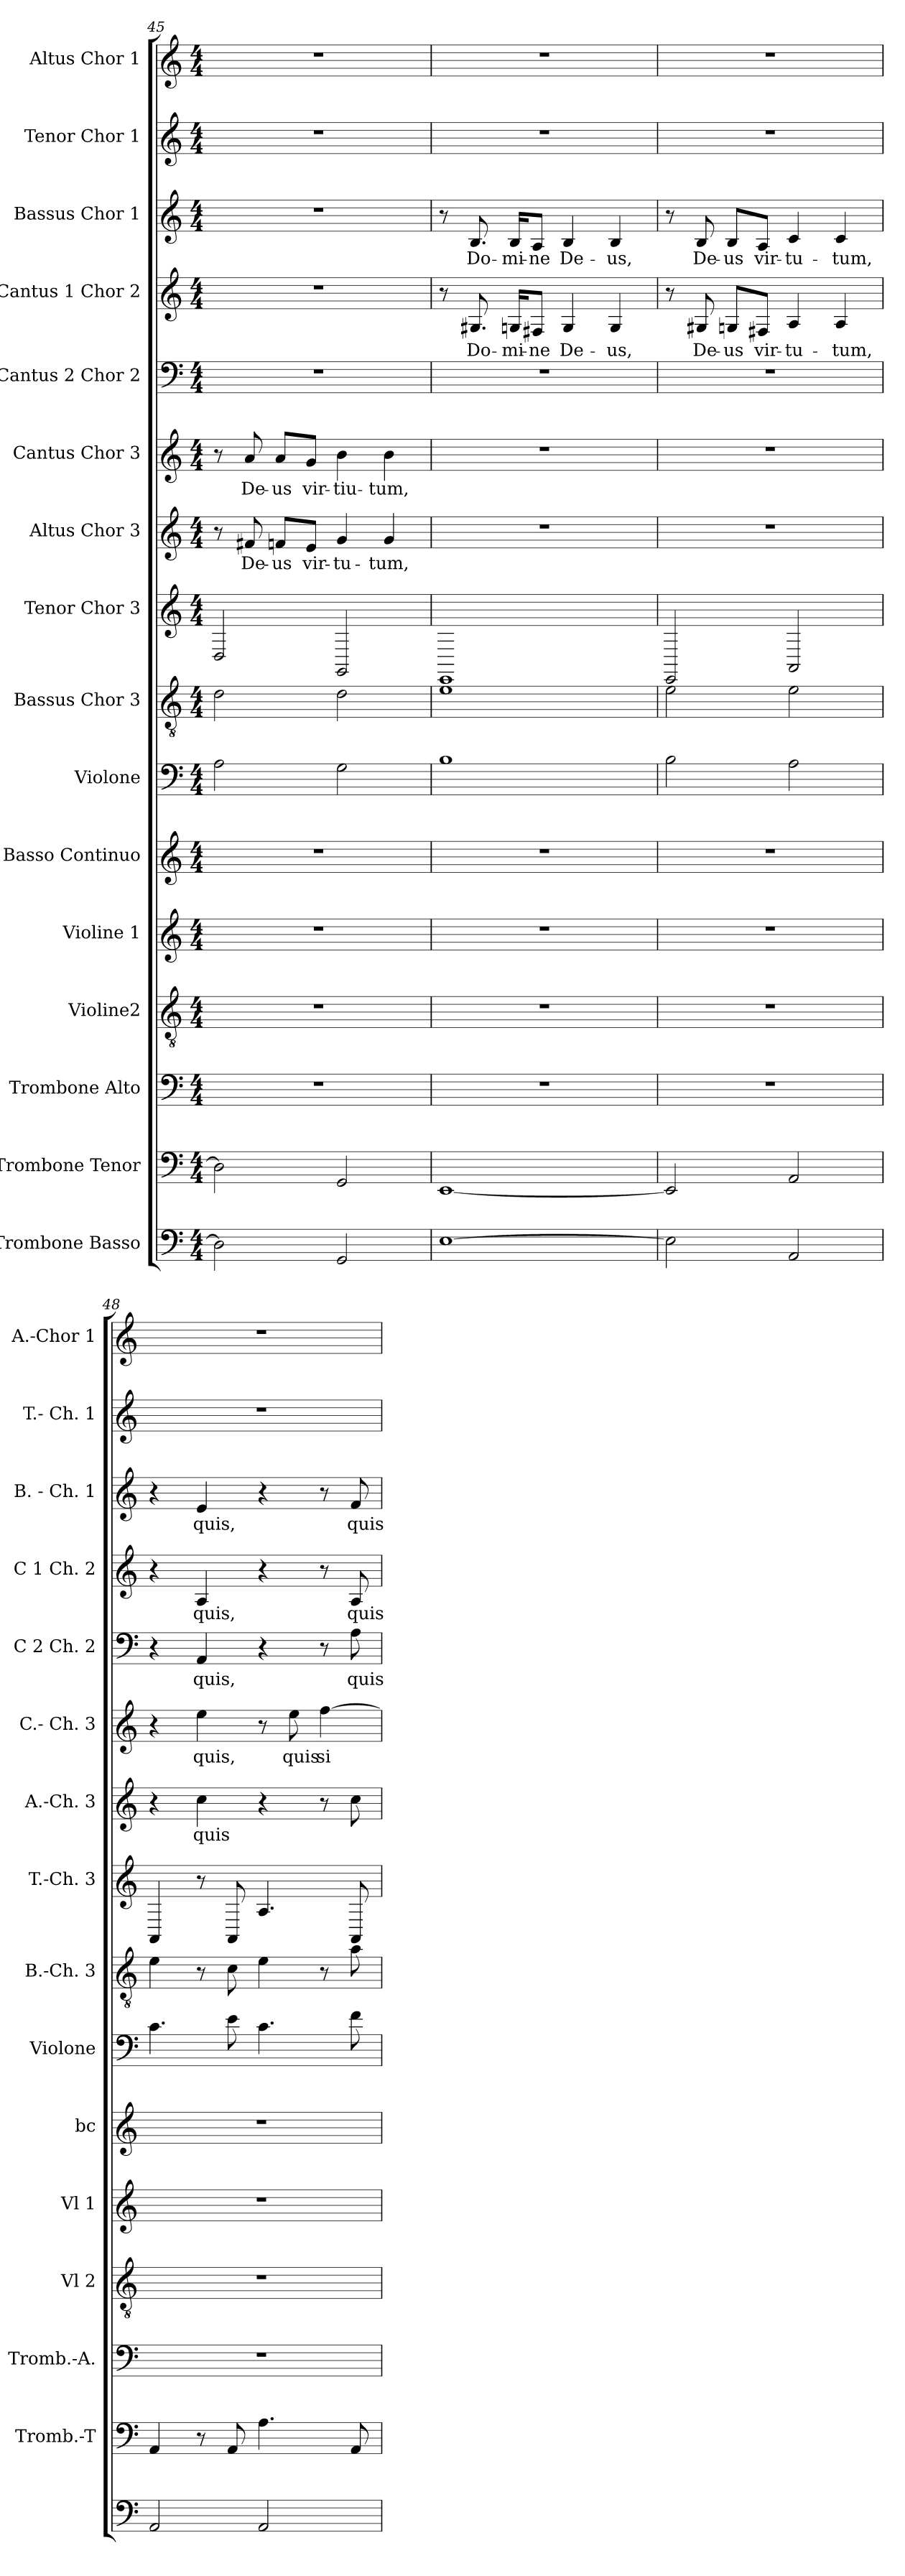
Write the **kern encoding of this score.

**kern	**kern	**kern	**kern	**kern	**kern	**kern	**kern	**kern	**kern	**text	**kern	**text	**kern	**text	**kern	**text	**kern	**text	**kern	**kern
*part16	*part15	*part14	*part13	*part12	*part11	*part10	*part9	*part8	*part7	*part7	*part6	*part6	*part5	*part5	*part4	*part4	*part3	*part3	*part2	*part1
*staff16	*staff15	*staff14	*staff13	*staff12	*staff11	*staff10	*staff9	*staff8	*staff7	*staff7	*staff6	*staff6	*staff5	*staff5	*staff4	*staff4	*staff3	*staff3	*staff2	*staff1
*I"Trombone Basso	*I"Trombone Tenor	*I"Trombone Alto	*I"Violine2	*I"Violine 1	*I"Basso Continuo	*I"Violone	*I"Bassus Chor 3	*I"Tenor Chor 3	*I"Altus Chor 3	*	*I"Cantus Chor 3	*	*I"Cantus 2 Chor 2	*	*I"Cantus 1 Chor 2	*	*I"Bassus Chor 1	*	*I"Tenor Chor 1	*I"Altus Chor 1
*	*I'Tromb.-T	*I'Tromb.-A.	*I'Vl 2	*I'Vl 1	*I'bc	*I'Violone	*I'B.-Ch. 3	*I'T.-Ch. 3	*I'A.-Ch. 3	*	*I'C.- Ch. 3	*	*I'C 2 Ch. 2	*	*I'C 1 Ch. 2	*	*I'B. - Ch. 1	*	*I'T.- Ch. 1	*I'A.-Chor 1
*clefF4	*clefF4	*clefF4	*clefGv2	*clefG2	*clefG2	*clefF4	*clefGv2	*clefG2	*clefG2	*	*clefG2	*	*clefF4	*	*clefG2	*	*clefG2	*	*clefG2	*clefG2
*k[]	*k[]	*k[]	*k[]	*k[]	*k[]	*k[]	*k[]	*k[]	*k[]	*	*k[]	*	*k[]	*	*k[]	*	*k[]	*	*k[]	*k[]
*C:	*C:	*C:	*C:	*C:	*C:	*C:	*C:	*C:	*C:	*	*C:	*	*C:	*	*C:	*	*C:	*	*C:	*C:
*M4/4	*M4/4	*M4/4	*M4/4	*M4/4	*M4/4	*M4/4	*M4/4	*M4/4	*M4/4	*	*M4/4	*	*M4/4	*	*M4/4	*	*M4/4	*	*M4/4	*M4/4
=45	=45	=45	=45	=45	=45	=45	=45	=45	=45	=45	=45	=45	=45	=45	=45	=45	=45	=45	=45	=45
2D]	2D]	1r	1r	1r	1r	2A	2d	2D	8r	.	8r	.	1r	.	1r	.	1r	.	1r	1r
.	.	.	.	.	.	.	.	.	8f#X	De-	8a	De-	.	.	.	.	.	.	.	.
.	.	.	.	.	.	.	.	.	8f/L	us	8a/L	us	.	.	.	.	.	.	.	.
.	.	.	.	.	.	.	.	.	8e/J	vir-	8g/J	vir-	.	.	.	.	.	.	.	.
2GG	2GG	.	.	.	.	2G	2d	2GG	4g	tu-	4b	tiu-	.	.	.	.	.	.	.	.
.	.	.	.	.	.	.	.	.	4g	tum,	4b	tum,	.	.	.	.	.	.	.	.
=46	=46	=46	=46	=46	=46	=46	=46	=46	=46	=46	=46	=46	=46	=46	=46	=46	=46	=46	=46	=46
[1E	[1EE	1r	1r	1r	1r	1B	1e	1EE	1r	.	1r	.	1r	.	8r	.	8r	.	1r	1r
.	.	.	.	.	.	.	.	.	.	.	.	.	.	.	8.G#X	Do-	8.B	Do-	.	.
.	.	.	.	.	.	.	.	.	.	.	.	.	.	.	16G/KL	mi-	16B/KL	mi-	.	.
.	.	.	.	.	.	.	.	.	.	.	.	.	.	.	8F#X/J	ne	8A/J	ne	.	.
.	.	.	.	.	.	.	.	.	.	.	.	.	.	.	4G	De-	4B	De-	.	.
.	.	.	.	.	.	.	.	.	.	.	.	.	.	.	4G	us,	4B	us,	.	.
=47	=47	=47	=47	=47	=47	=47	=47	=47	=47	=47	=47	=47	=47	=47	=47	=47	=47	=47	=47	=47
2E]	2EE]	1r	1r	1r	1r	2B	2e	2EE	1r	.	1r	.	1r	.	8r	.	8r	.	1r	1r
.	.	.	.	.	.	.	.	.	.	.	.	.	.	.	8G#X	De-	8B	De-	.	.
.	.	.	.	.	.	.	.	.	.	.	.	.	.	.	8G/L	us	8B/L	us	.	.
.	.	.	.	.	.	.	.	.	.	.	.	.	.	.	8F#X/J	vir-	8A/J	vir-	.	.
2AA	2AA	.	.	.	.	2A	2e	2AA	.	.	.	.	.	.	4A	tu-	4c	tu-	.	.
.	.	.	.	.	.	.	.	.	.	.	.	.	.	.	4A	tum,	4c	tum,	.	.
=48	=48	=48	=48	=48	=48	=48	=48	=48	=48	=48	=48	=48	=48	=48	=48	=48	=48	=48	=48	=48
2AA	4AA	1r	1r	1r	1r	4.c	4e	4AA	4r	.	4r	.	4r	.	4r	.	4r	.	1r	1r
.	8r	.	.	.	.	.	8r	8r	4cc	quis	4ee	quis,	4AA	quis,	4A	quis,	4e	quis,	.	.
.	8AA	.	.	.	.	8e	8c	8AA	.	.	.	.	.	.	.	.	.	.	.	.
2AA	4.A	.	.	.	.	4.c	4e	4.A	4r	.	8r	.	4r	.	4r	.	4r	.	.	.
.	.	.	.	.	.	.	.	.	.	.	8ee	quis	.	.	.	.	.	.	.	.
.	.	.	.	.	.	.	8r	.	8r	.	[4ff	si	8r	.	8r	.	8r	.	.	.
.	8AA	.	.	.	.	8f	8a	8AA	8cc	.	.	.	8A	quis	8A	quis	8f	quis	.	.
=	=	=	=	=	=	=	=	=	=	=	=	=	=	=	=	=	=	=	=	=
*-	*-	*-	*-	*-	*-	*-	*-	*-	*-	*-	*-	*-	*-	*-	*-	*-	*-	*-	*-	*-
